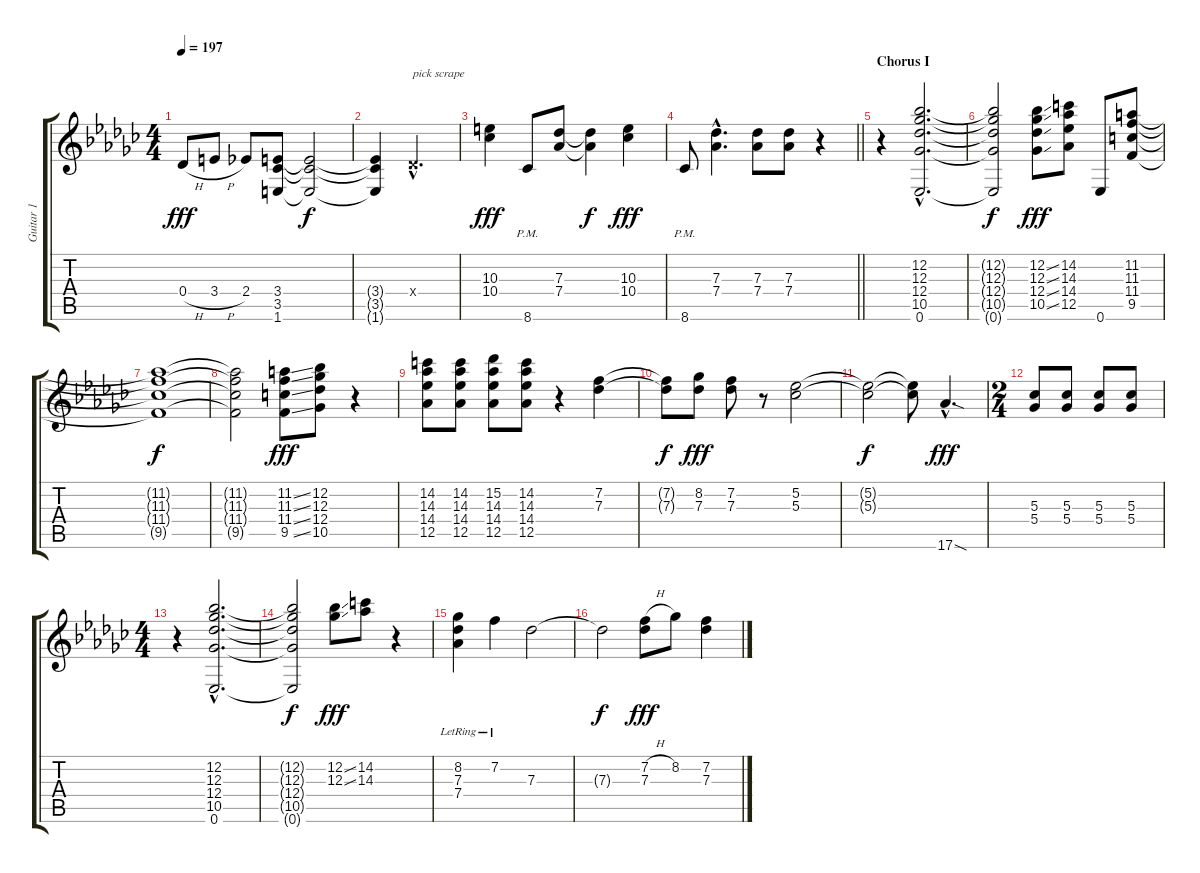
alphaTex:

\track ("Guitar 1" "Guitar 1") {instrument distortionguitar}
\staff {score tabs}
\tuning (Eb4 Bb3 Gb3 Db3 Ab2 Eb2) {hide}
\ts (4 4)
\tempo 197
\clef g2
\ks gb
0.4{h}.8{dy fff} 3.4{h}.8 2.4.8 (3.4 3.5 1.6).8 (3.4{t} 3.5{t} 1.6{t}).2{dy f} |
(3.4{t} 3.5{t} 1.6{t}).4 0.4{hac x}.2{d txt "pick scrape"} |
(10.3 10.4).4{dy fff} 8.6{pm}.8 (7.3 7.4).8 (7.3{t} 7.4{t}).4{dy f} (10.3 10.4).4{dy fff} |
\barLineRight lightlight
8.6{pm}.8 (7.3{hac} 7.4{hac}).4{d} (7.3 7.4).8 (7.3 7.4).8 r.4 |
\section ("" "Chorus I")
r.4 (12.2{hac} 12.3{hac} 12.4{hac} 10.5{hac} 0.6{hac}).2{d} |
(12.2{t} 12.3{t} 12.4{t} 10.5{t} 0.6{t}).2{dy f} (12.2{ss} 12.3{ss} 12.4{ss} 10.5{ss}).8{dy fff} (14.2 14.3 14.4 12.5).8 0.6.8 (11.2 11.3 11.4 9.5).8 |
(11.2{t} 11.3{t} 11.4{t} 9.5{t}).1{dy f} |
(11.2{t} 11.3{t} 11.4{t} 9.5{t}).2 (11.2{ss} 11.3{ss} 11.4{ss} 9.5{ss}).8{dy fff} (12.2 12.3 12.4 10.5).8 r.4 |
(14.2 14.3 14.4 12.5).8 (14.2 14.3 14.4 12.5).8 (15.2 14.3 14.4 12.5).8 (14.2 14.3 14.4 12.5).8 r.4 (7.2 7.3).4 |
(7.2{t} 7.3{t}).8{dy f} (8.2 7.3).8{dy fff} (7.2 7.3).8 r.8 (5.2 5.3).2 |
(5.2{t} 5.3{t}).2{dy f} (5.2{t} 5.3{t}).8 17.6{sod hac}.4{d dy fff} |
\ts (2 4)
(5.3 5.4).8 (5.3 5.4).8 (5.3 5.4).8 (5.3 5.4).8 |
\ts (4 4)
r.4 (12.2{hac} 12.3{hac} 12.4{hac} 10.5{hac} 0.6{hac}).2{d} |
(12.2{t} 12.3{t} 12.4{t} 10.5{t} 0.6{t}).2{dy f} (12.2{ss} 12.3{ss}).8{dy fff} (14.2 14.3).8 r.4 |
(8.2 7.3{lr} 7.4{lr}).4 7.2{lr}.4 7.3.2 |
7.3{t}.2{dy f} (7.2{h} 7.3).8{dy fff} 8.2.8 (7.2 7.3).4
